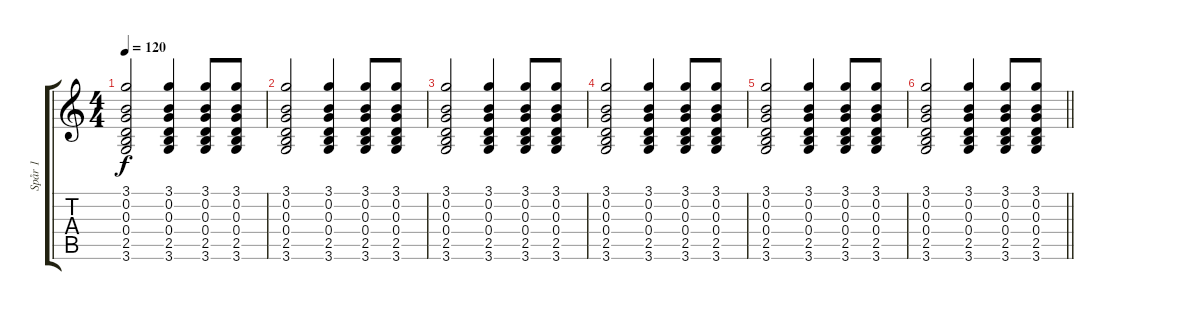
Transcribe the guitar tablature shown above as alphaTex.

\track ("Spår 1" "Spår 1") {instrument acousticguitarsteel}
\staff {score tabs}
\tuning (E4 B3 G3 D3 A2 E2) {hide}
\ts (4 4)
\tempo 120
\clef g2
\ks c
(3.1 0.2 0.3 0.4 2.5 3.6).2{dy f} (3.1 0.2 0.3 0.4 2.5 3.6).4 (3.1 0.2 0.3 0.4 2.5 3.6).8 (3.1 0.2 0.3 0.4 2.5 3.6).8 |
(3.1 0.2 0.3 0.4 2.5 3.6).2 (3.1 0.2 0.3 0.4 2.5 3.6).4 (3.1 0.2 0.3 0.4 2.5 3.6).8 (3.1 0.2 0.3 0.4 2.5 3.6).8 |
(3.1 0.2 0.3 0.4 2.5 3.6).2 (3.1 0.2 0.3 0.4 2.5 3.6).4 (3.1 0.2 0.3 0.4 2.5 3.6).8 (3.1 0.2 0.3 0.4 2.5 3.6).8 |
(3.1 0.2 0.3 0.4 2.5 3.6).2 (3.1 0.2 0.3 0.4 2.5 3.6).4 (3.1 0.2 0.3 0.4 2.5 3.6).8 (3.1 0.2 0.3 0.4 2.5 3.6).8 |
(3.1 0.2 0.3 0.4 2.5 3.6).2 (3.1 0.2 0.3 0.4 2.5 3.6).4 (3.1 0.2 0.3 0.4 2.5 3.6).8 (3.1 0.2 0.3 0.4 2.5 3.6).8 |
\barLineRight lightlight
(3.1 0.2 0.3 0.4 2.5 3.6).2 (3.1 0.2 0.3 0.4 2.5 3.6).4 (3.1 0.2 0.3 0.4 2.5 3.6).8 (3.1 0.2 0.3 0.4 2.5 3.6).8
